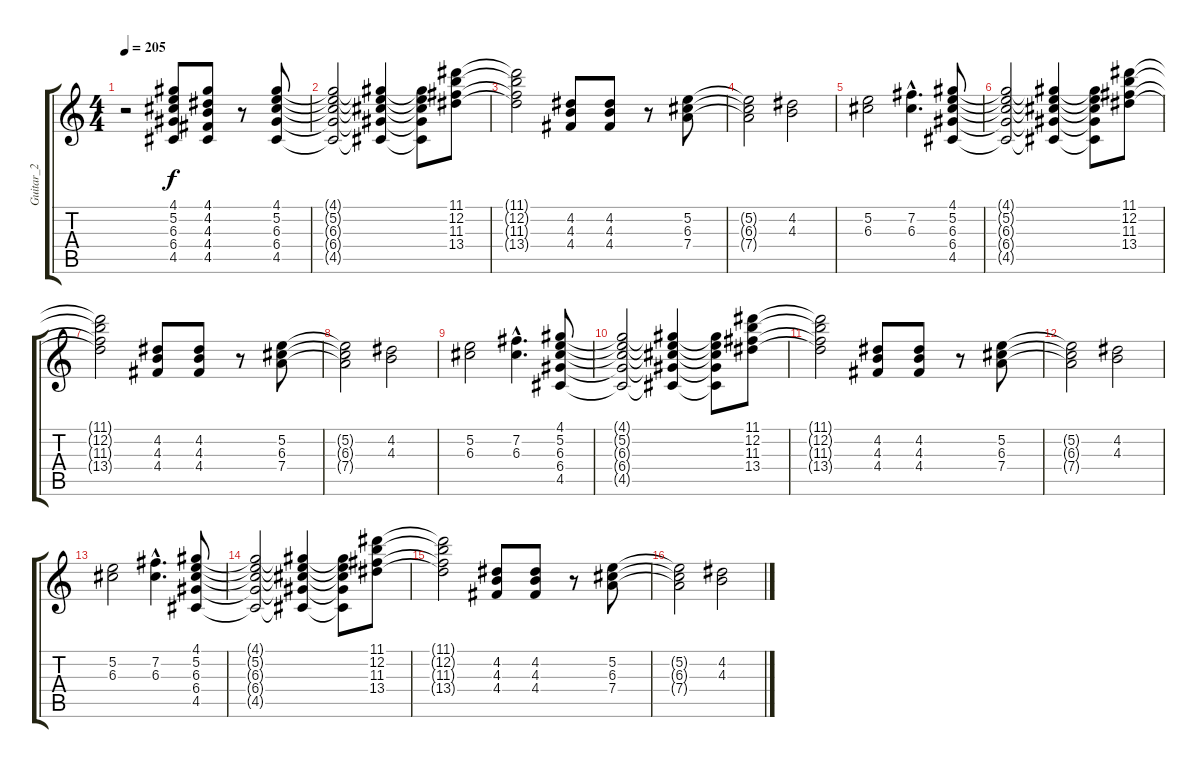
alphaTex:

\track ("Guitar_2" "Guitar_2") {instrument distortionguitar}
\staff {score tabs}
\tuning (E4 B3 G3 D3 A2 E2) {hide}
\ts (4 4)
\tempo 205
\clef g2
\ks c
r.2{dy f instrument distortionguitar} (4.1 5.2 6.3 6.4 4.5).8 (4.1 4.2 4.3 4.4 4.5).8 r.8 (4.1 5.2 6.3 6.4 4.5).8 |
(4.1{t} 5.2{t} 6.3{t} 6.4{t} 4.5{t}).2 (4.1{t} 5.2{t} 6.3{t} 6.4{t} 4.5{t}).4 (4.1{t} 5.2{t} 6.3{t} 6.4{t} 4.5{t}).8 (11.1 12.2 11.3 13.4).8 |
(11.1{t} 12.2{t} 11.3{t} 13.4{t}).2 (4.2 4.3 4.4).8 (4.2 4.3 4.4).8 r.8 (5.2 6.3 7.4).8 |
(5.2{t} 6.3{t} 7.4{t}).2 (4.2 4.3).2 |
(5.2 6.3).2 (7.2{hac} 6.3{hac}).4{d} (4.1 5.2 6.3 6.4 4.5).8 |
(4.1{t} 5.2{t} 6.3{t} 6.4{t} 4.5{t}).2 (4.1{t} 5.2{t} 6.3{t} 6.4{t} 4.5{t}).4 (4.1{t} 5.2{t} 6.3{t} 6.4{t} 4.5{t}).8 (11.1 12.2 11.3 13.4).8 |
(11.1{t} 12.2{t} 11.3{t} 13.4{t}).2 (4.2 4.3 4.4).8 (4.2 4.3 4.4).8 r.8 (5.2 6.3 7.4).8 |
(5.2{t} 6.3{t} 7.4{t}).2 (4.2 4.3).2 |
(5.2 6.3).2 (7.2{hac} 6.3{hac}).4{d} (4.1 5.2 6.3 6.4 4.5).8 |
(4.1{t} 5.2{t} 6.3{t} 6.4{t} 4.5{t}).2 (4.1{t} 5.2{t} 6.3{t} 6.4{t} 4.5{t}).4 (4.1{t} 5.2{t} 6.3{t} 6.4{t} 4.5{t}).8 (11.1 12.2 11.3 13.4).8 |
(11.1{t} 12.2{t} 11.3{t} 13.4{t}).2 (4.2 4.3 4.4).8 (4.2 4.3 4.4).8 r.8 (5.2 6.3 7.4).8 |
(5.2{t} 6.3{t} 7.4{t}).2 (4.2 4.3).2 |
(5.2 6.3).2 (7.2{hac} 6.3{hac}).4{d} (4.1 5.2 6.3 6.4 4.5).8 |
(4.1{t} 5.2{t} 6.3{t} 6.4{t} 4.5{t}).2 (4.1{t} 5.2{t} 6.3{t} 6.4{t} 4.5{t}).4 (4.1{t} 5.2{t} 6.3{t} 6.4{t} 4.5{t}).8 (11.1 12.2 11.3 13.4).8 |
(11.1{t} 12.2{t} 11.3{t} 13.4{t}).2 (4.2 4.3 4.4).8 (4.2 4.3 4.4).8 r.8 (5.2 6.3 7.4).8 |
(5.2{t} 6.3{t} 7.4{t}).2 (4.2 4.3).2
